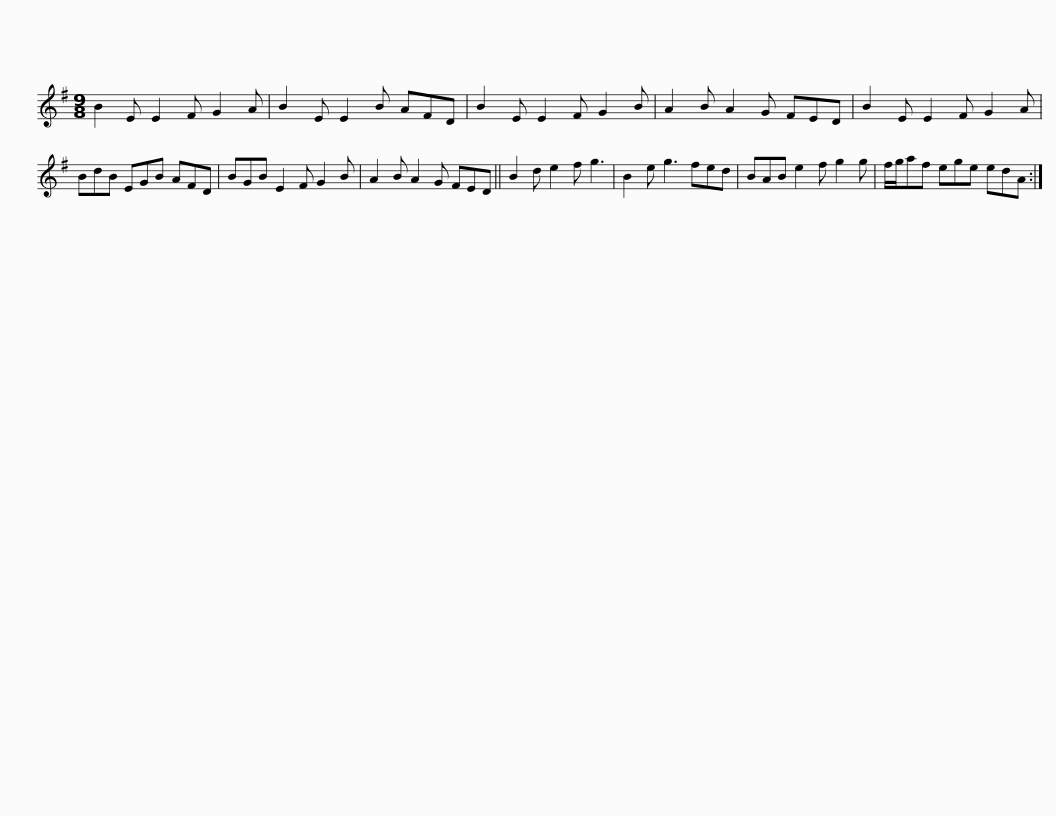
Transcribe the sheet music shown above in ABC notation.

X:1
L:1/8
M:9/8
I:linebreak $
K:Emin
V:1 treble
V:1
 B2 E E2 F G2 A | B2 E E2 B AFD | B2 E E2 F G2 B | A2 B A2 G FED | B2 E E2 F G2 A |$ %5
 BdB EGB AFD | BGB E2 F G2 B | A2 B A2 G FED || B2 d e2 f g3 | B2 e g3 fed | %10
 BAB e2 f g2 g |$ f/g/af ege edA :| %12
